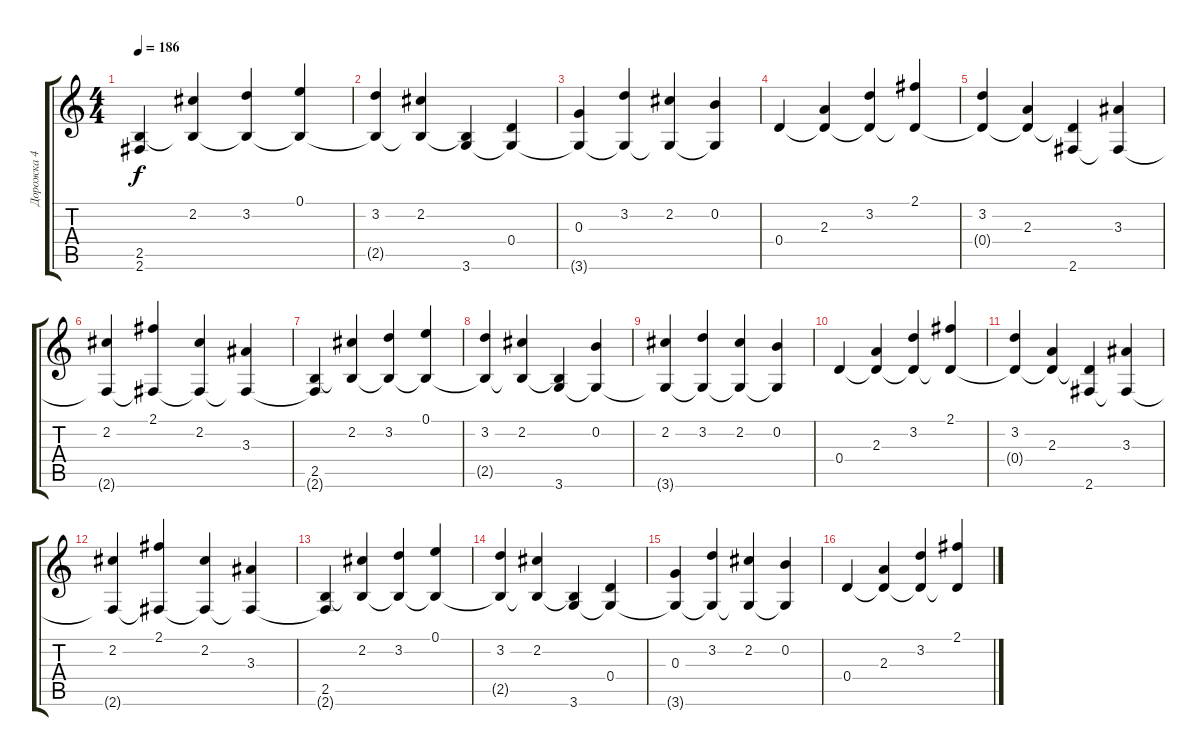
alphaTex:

\track ("Дорожка 4" "Дорожка 4") {instrument acousticguitarsteel}
\staff {score tabs}
\tuning (E4 B3 G3 D3 A2 E2) {hide}
\ts (4 4)
\tempo 186
\clef g2
\ks c
(2.5 2.6{t}).4{dy f} (2.2 2.5{t}).4 (3.2 2.5{t}).4 (0.1 2.5{t}).4 |
(3.2 2.5{t}).4 (2.2 2.5{t}).4 (2.5{t} 3.6).4 (0.4 3.6{t}).4 |
(0.3 3.6{t}).4 (3.2 3.6{t}).4 (2.2 3.6{t}).4 (0.2 3.6{t}).4 |
0.4.4 (2.3 0.4{t}).4 (3.2 0.4{t}).4 (2.1 0.4{t}).4 |
(3.2 0.4{t}).4 (2.3 0.4{t}).4 (0.4{t} 2.6).4 (3.3 2.6{t}).4 |
(2.2 2.6{t}).4 (2.1 2.6{t}).4 (2.2 2.6{t}).4 (3.3 2.6{t}).4 |
(2.5 2.6{t}).4 (2.2 2.5{t}).4 (3.2 2.5{t}).4 (0.1 2.5{t}).4 |
(3.2 2.5{t}).4 (2.2 2.5{t}).4 (2.5{t} 3.6).4 (0.2 3.6{t}).4 |
(2.2 3.6{t}).4 (3.2 3.6{t}).4 (2.2 3.6{t}).4 (0.2 3.6{t}).4 |
0.4.4 (2.3 0.4{t}).4 (3.2 0.4{t}).4 (2.1 0.4{t}).4 |
(3.2 0.4{t}).4 (2.3 0.4{t}).4 (0.4{t} 2.6).4 (3.3 2.6{t}).4 |
(2.2 2.6{t}).4 (2.1 2.6{t}).4 (2.2 2.6{t}).4 (3.3 2.6{t}).4 |
(2.5 2.6{t}).4 (2.2 2.5{t}).4 (3.2 2.5{t}).4 (0.1 2.5{t}).4 |
(3.2 2.5{t}).4 (2.2 2.5{t}).4 (2.5{t} 3.6).4 (0.4 3.6{t}).4 |
(0.3 3.6{t}).4 (3.2 3.6{t}).4 (2.2 3.6{t}).4 (0.2 3.6{t}).4 |
0.4.4 (2.3 0.4{t}).4 (3.2 0.4{t}).4 (2.1 0.4{t}).4
